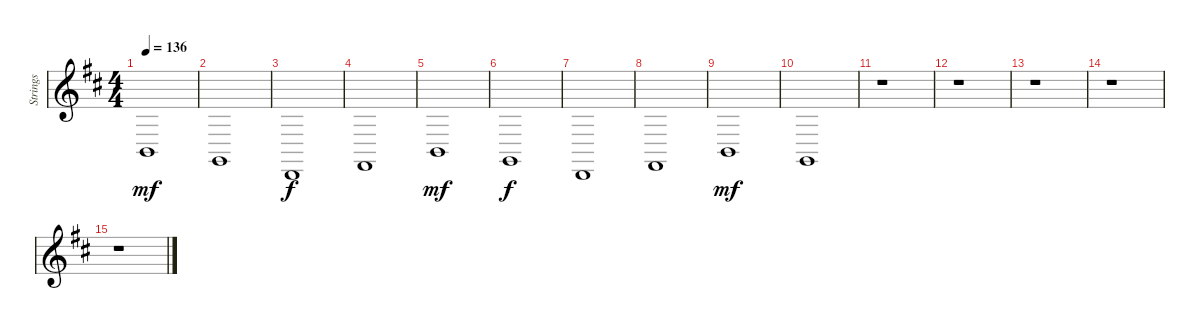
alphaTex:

\track ("Strings" "Strings") {instrument stringensemble1}
\staff {score}
\tuning (E4 B3 G3 D3 A2 D2) {hide}
\ts (4 4)
\tempo 136
\clef g2
\ks bminor
2.5.1{dy mf} |
5.6.1 |
0.6.1{dy f} |
4.6.1 |
2.5.1{dy mf} |
5.6.1{dy f} |
0.6.1 |
4.6.1 |
2.5.1{dy mf} |
5.6.1 |
r.1 |
r.1 |
r.1 |
r.1 |
r.1
